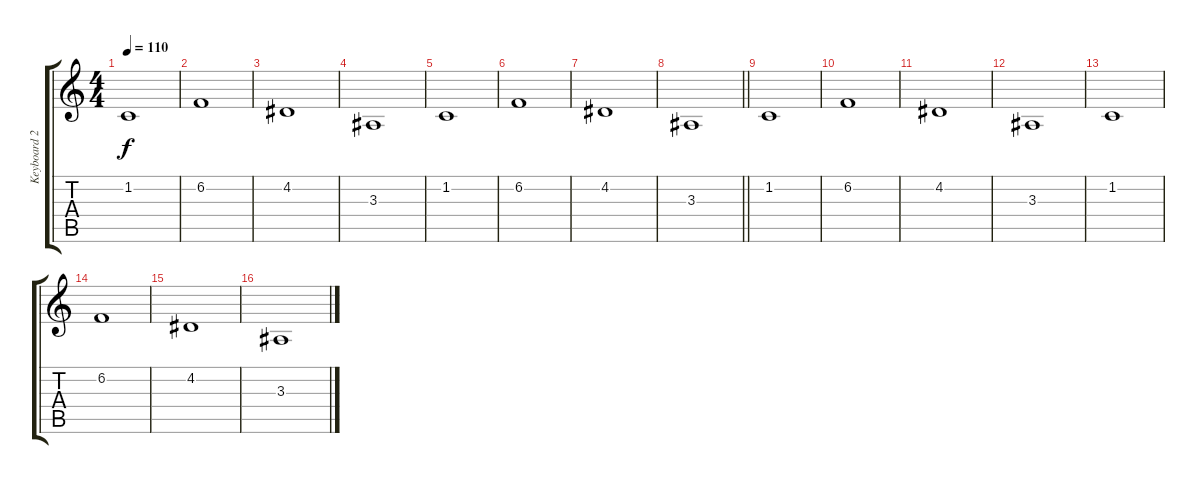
\track ("Keyboard 2 (Low)" "Keyboard 2") {instrument stringensemble2}
\staff {score tabs}
\tuning (E4 B3 G3 D3 A2 E2) {hide}
\ts (4 4)
\tempo 110
\clef g2
\ks c
1.2.1{dy f} |
6.2.1 |
4.2.1 |
3.3.1{volume 11} |
1.2.1 |
6.2.1 |
4.2.1 |
\barLineRight lightlight
3.3.1 |
1.2.1{volume 8} |
6.2.1 |
4.2.1 |
3.3.1 |
1.2.1 |
6.2.1{volume 4} |
4.2.1 |
3.3.1
